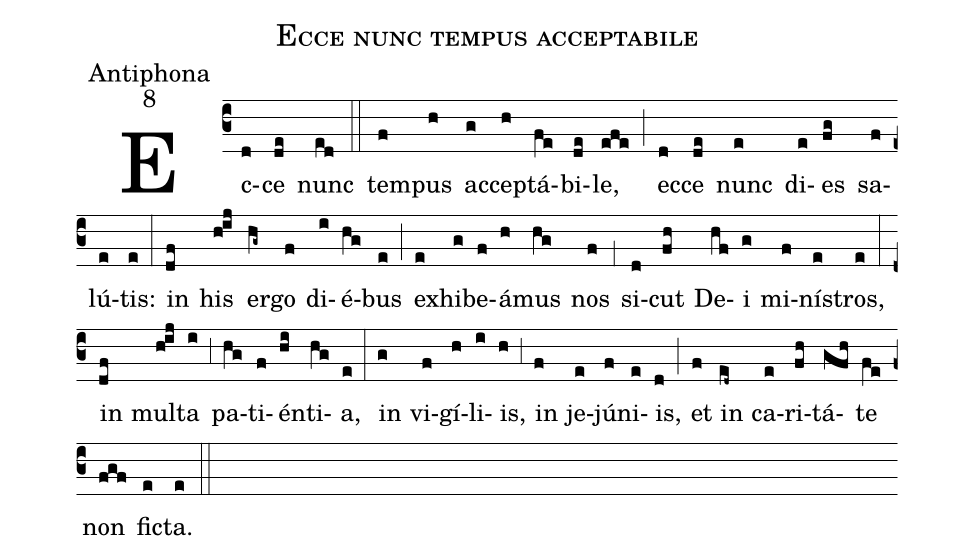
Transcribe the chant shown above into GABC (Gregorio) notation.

name:Ecce nunc tempus acceptabile;
office-part:Antiphona;
mode:8;
%%
(c3) Ec(d)ce(de) nunc(ed) (::)
tem(f)pus(h) ac(g)cep(h)tá(fe)bi(de)le,(efe) (;) ec(d)ce(de) nunc(e) di(e)es(fg) sa(f)lú(e)tis:(e) (:)
in(df) his(h!ij) er(hg~)go(f) di(i)é(hg)bus(e) (;) ex(e)hi(g)be(f)á(h)mus(hg) nos(f) (,1) si(d)cut(fh) De(hf)i(g) mi(f)ní(e)stros,(e) (:)
in(df) mul(h!ij)ta(i) (,3) pa(hg)ti(f)én(hi)ti(hg)a,(e) (:)
in(g) vi(f)gí(h)li(i)is,(h) (,3) in(f) je(e)jú(f)ni(e)is,(d) (;) et(f) in(ed~) ca(e)ri(fh)tá(gfh)te(fe) non(fgf) fi(e)cta.(e) (::)
